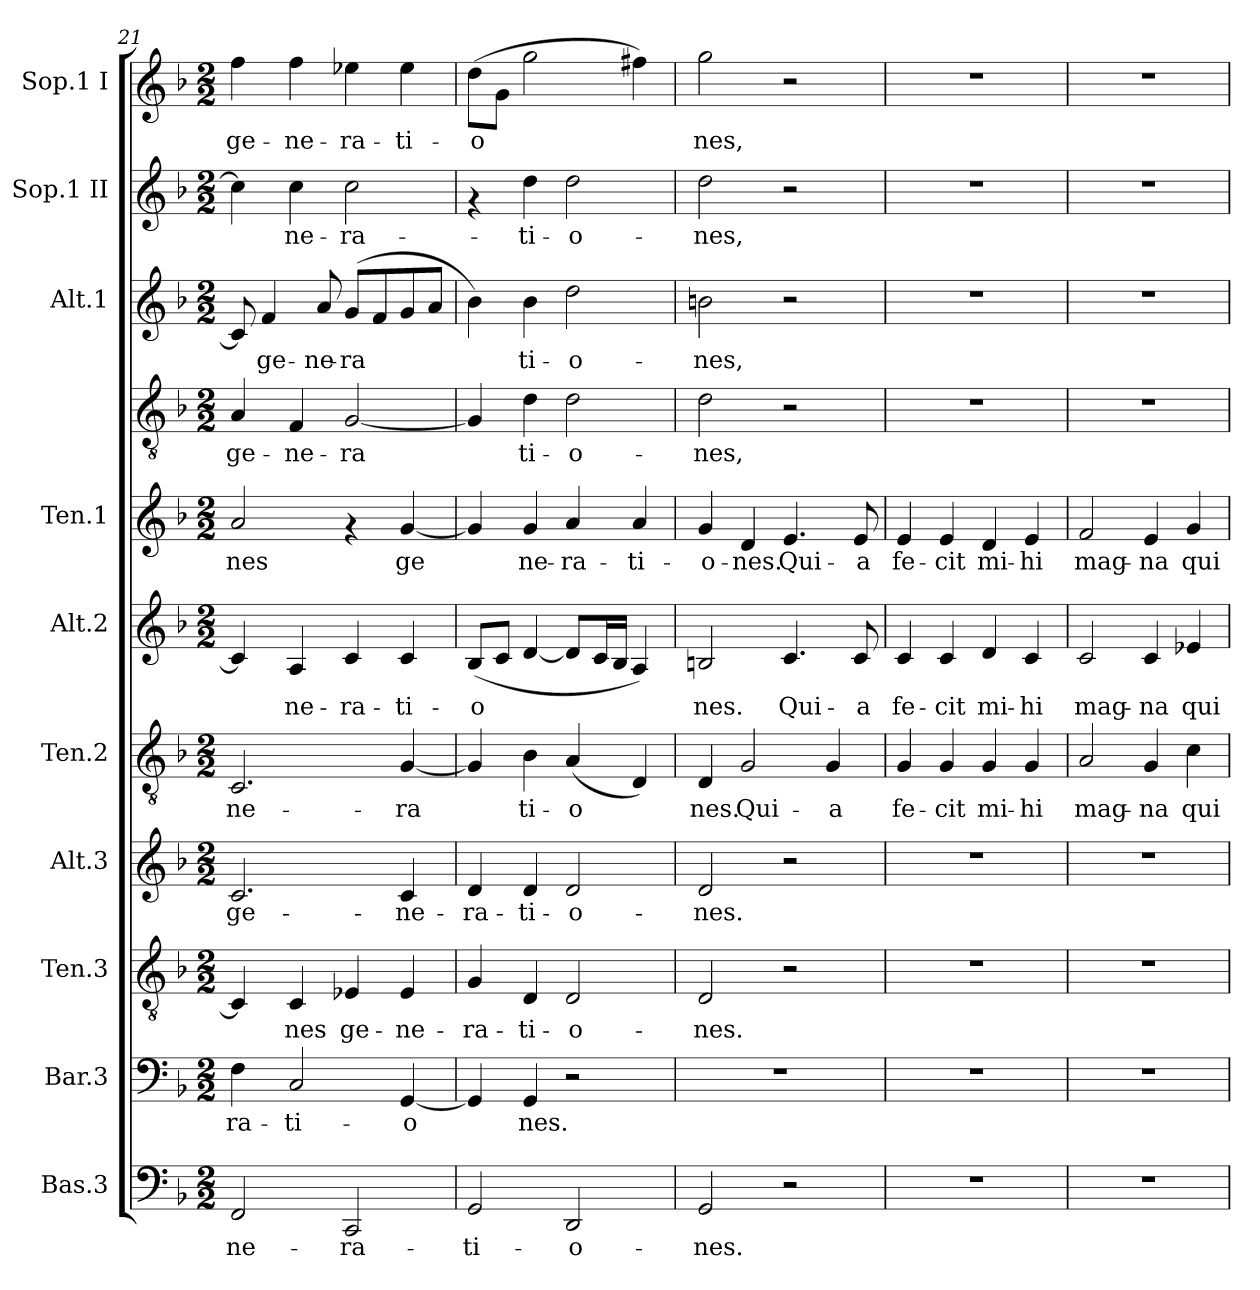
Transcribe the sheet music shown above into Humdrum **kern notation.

**kern	**text	**kern	**text	**kern	**text	**kern	**text	**kern	**text	**kern	**text	**kern	**text	**kern	**text	**kern	**text	**kern	**text	**kern	**text
*part10	*part10	*part9	*part9	*part8	*part8	*part7	*part7	*part6	*part6	*part5	*part5	*part4	*part4	*part4	*part4	*part3	*part3	*part2	*part2	*part1	*part1
*staff11	*staff11	*staff10	*staff10	*staff9	*staff9	*staff8	*staff8	*staff7	*staff7	*staff6	*staff6	*staff5	*staff5	*staff4	*staff4	*staff3	*staff3	*staff2	*staff2	*staff1	*staff1
*I"Bas.3	*	*I"Bar.3	*	*I"Ten.3	*	*I"Alt.3	*	*I"Ten.2	*	*I"Alt.2	*	*I"Ten.1	*	*	*	*I"Alt.1	*	*I"Sop.1 II	*	*I"Sop.1 I	*
!!LO:PB:g=z
*clefF4	*	*clefF4	*	*clefGv2	*	*clefG2	*	*clefGv2	*	*clefG2	*	*clefG2	*	*clefGv2	*	*clefG2	*	*clefG2	*	*clefG2	*
*k[b-]	*	*k[b-]	*	*k[b-]	*	*k[b-]	*	*k[b-]	*	*k[b-]	*	*k[b-]	*	*k[b-]	*	*k[b-]	*	*k[b-]	*	*k[b-]	*
*F:	*	*F:	*	*F:	*	*F:	*	*F:	*	*F:	*	*F:	*	*F:	*	*F:	*	*F:	*	*F:	*
*M2/2	*	*M2/2	*	*M2/2	*	*M2/2	*	*M2/2	*	*M2/2	*	*M2/2	*	*M2/2	*	*M2/2	*	*M2/2	*	*M2/2	*
=21	=21	=21	=21	=21	=21	=21	=21	=21	=21	=21	=21	=21	=21	=21	=21	=21	=21	=21	=21	=21	=21
!	!LO:LY:b:cj	!	!LO:LY:b:cj	!	!LO:LY:b:cj	!	!LO:LY:b:cj	!	!LO:LY:b:cj	!	!LO:LY:b:cj	!	!LO:LY:b:cj	!	!LO:LY:b:cj	!	!LO:LY:b:cj	!	!LO:LY:b:cj	!	!LO:LY:b:cj
2FF/	-ne-	4F\	-ra-	4C/]	-	2.c/	ge-	2.C/	-ne-	4c/]	-	2a/	-nes	4A/	ge-	8c/]	.	4cc\]	-	4ff\	ge-
!	!	!	!	!	!	!	!	!	!	!	!	!	!	!	!	!	!LO:LY:b:cj	!	!	!	!
.	.	.	.	.	.	.	.	.	.	.	.	.	.	.	.	4f/	ge-	.	.	.	.
!	!	!	!LO:LY:b:cj	!	!LO:LY:b:cj	!	!	!	!	!	!LO:LY:b:cj	!	!	!	!LO:LY:b:cj	!	!	!	!LO:LY:b:cj	!	!LO:LY:b:cj
.	.	2C/	-ti-	4C/	nes	.	.	.	.	4A/	ne-	.	.	4F/	-ne-	.	.	4cc\	ne-	4ff\	-ne-
!	!	!	!	!	!	!	!	!	!	!	!	!	!	!	!	!	!LO:LY:b:cj	!	!	!	!
.	.	.	.	.	.	.	.	.	.	.	.	.	.	.	.	8a/	-ne-	.	.	.	.
!	!LO:LY:b:cj	!	!	!	!LO:LY:b:cj	!	!	!	!	!	!LO:LY:b:cj	!	!	!	!LO:LY:b:cj	!	!LO:LY:b:cj	!	!LO:LY:b:cj	!	!LO:LY:b:cj
2CC/	-ra-	.	.	4E-X/	ge-	.	.	.	.	4c/	-ra-	4rf	.	[<2G/	-ra-	(>8g/L	-ra-	2cc\	-ra-	4ee-X\	-ra-
!	!	!	!	!	!	!	!	!	!	!	!	!	!	!	!	!	!LO:LY:b:cj	!	!	!	!
.	.	.	.	.	.	.	.	.	.	.	.	.	.	.	.	8f/	--	.	.	.	.
!	!	!	!LO:LY:b:cj	!	!LO:LY:b:cj	!	!LO:LY:b:cj	!	!LO:LY:b:cj	!	!LO:LY:b:cj	!	!LO:LY:b:cj	!	!	!	!LO:LY:b:cj	!	!	!	!LO:LY:b:cj
.	.	[<4GG/	-o-	4E-/	-ne-	4c/	-ne-	[<4G/	-ra-	4c/	-ti-	[<4g/	ge-	.	.	8g/	--	.	.	4ee-\	-ti-
!	!	!	!	!	!	!	!	!	!	!	!	!	!	!	!	!	!LO:LY:b:cj	!	!	!	!
.	.	.	.	.	.	.	.	.	.	.	.	.	.	.	.	8a/J	--	.	.	.	.
=22	=22	=22	=22	=22	=22	=22	=22	=22	=22	=22	=22	=22	=22	=22	=22	=22	=22	=22	=22	=22	=22
!	!LO:LY:b:cj	!	!LO:LY:b:cj	!	!LO:LY:b:cj	!	!LO:LY:b:cj	!	!LO:LY:b:cj	!	!LO:LY:b:cj	!	!LO:LY:b:cj	!	!LO:LY:b:cj	!	!LO:LY:b:cj	!	!	!	!LO:LY:b:cj
2GG/	-ti-	4GG/]	-	4G/	-ra-	4d/	-ra-	4G/]	-	(>8B-/L	-o-	4g/]	-	4G/]	-	4b-\)	-	4rf	.	(>8dd\L	-o-
!	!	!	!	!	!	!	!	!	!	!	!LO:LY:b:cj	!	!	!	!	!	!	!	!	!	!LO:LY:b:cj
.	.	.	.	.	.	.	.	.	.	8c/J	--	.	.	.	.	.	.	.	.	8g\J	--
!	!	!	!LO:LY:b:cj	!	!LO:LY:b:cj	!	!LO:LY:b:cj	!	!LO:LY:b:cj	!	!LO:LY:b:cj	!	!LO:LY:b:cj	!	!LO:LY:b:cj	!	!LO:LY:b:cj	!	!LO:LY:b:cj	!	!LO:LY:b:cj
.	.	4GG/	nes.	4D/	-ti-	4d/	-ti-	4B-\	ti-	[<4d/	--	4g/	ne-	4d\	ti-	4b-\	ti-	4dd\	-ti-	2gg\	--
!	!LO:LY:b:cj	!	!	!	!LO:LY:b:cj	!	!LO:LY:b:cj	!	!LO:LY:b:cj	!	!LO:LY:b:cj	!	!LO:LY:b:cj	!	!LO:LY:b:cj	!	!LO:LY:b:cj	!	!LO:LY:b:cj	!	!
2DD/	-o-	2r	.	2D/	-o-	2d/	-o-	(>4A/	-o-	8d/L]	--	4a/	-ra-	2d\	-o-	2dd\	-o-	2dd\	-o-	.	.
!	!	!	!	!	!	!	!	!	!	!	!LO:LY:b:cj	!	!	!	!	!	!	!	!	!	!
.	.	.	.	.	.	.	.	.	.	16c/	--	.	.	.	.	.	.	.	.	.	.
!	!	!	!	!	!	!	!	!	!	!	!LO:LY:b:cj	!	!	!	!	!	!	!	!	!	!
.	.	.	.	.	.	.	.	.	.	16B-/J	--	.	.	.	.	.	.	.	.	.	.
!	!	!	!	!	!	!	!	!	!LO:LY:b:cj	!	!LO:LY:b:cj	!	!LO:LY:b:cj	!	!	!	!	!	!	!	!LO:LY:b:cj
.	.	.	.	.	.	.	.	4D/)	--	4A/)	--	4a/	-ti-	.	.	.	.	.	.	4ff#X\)	--
=23	=23	=23	=23	=23	=23	=23	=23	=23	=23	=23	=23	=23	=23	=23	=23	=23	=23	=23	=23	=23	=23
!	!LO:LY:b:cj	!	!	!	!LO:LY:b:cj	!	!LO:LY:b:cj	!	!LO:LY:b:cj	!	!LO:LY:b:cj	!	!LO:LY:b:cj	!	!LO:LY:b:cj	!	!LO:LY:b:cj	!	!LO:LY:b:cj	!	!LO:LY:b:cj
2GG/	-nes.	1r	.	2D/	-nes.	2d/	-nes.	4D/	-nes.	2Bn/	-nes.	4g/	o-	2d\	-nes,	2bn\	-nes,	2dd\	-nes,	2gg\	-nes,
!	!	!	!	!	!	!	!	!	!LO:LY:b:cj	!	!	!	!LO:LY:b:cj	!	!	!	!	!	!	!	!
.	.	.	.	.	.	.	.	2G/	Qui-	.	.	4d/	-nes.	.	.	.	.	.	.	.	.
!	!	!	!	!	!	!	!	!	!	!	!LO:LY:b:cj	!	!LO:LY:b:cj	!	!	!	!	!	!	!	!
2r	.	.	.	2r	.	2r	.	.	.	4.c/	Qui-	4.e/	Qui-	2r	.	2r	.	2r	.	2r	.
!	!	!	!	!	!	!	!	!	!LO:LY:b:cj	!	!	!	!	!	!	!	!	!	!	!	!
.	.	.	.	.	.	.	.	4G/	-a	.	.	.	.	.	.	.	.	.	.	.	.
!	!	!	!	!	!	!	!	!	!	!	!LO:LY:b:cj	!	!LO:LY:b:cj	!	!	!	!	!	!	!	!
.	.	.	.	.	.	.	.	.	.	8c/	-a	8e/	-a	.	.	.	.	.	.	.	.
=24	=24	=24	=24	=24	=24	=24	=24	=24	=24	=24	=24	=24	=24	=24	=24	=24	=24	=24	=24	=24	=24
!	!	!	!	!	!	!	!	!	!LO:LY:b:cj	!	!LO:LY:b:cj	!	!LO:LY:b:cj	!	!	!	!	!	!	!	!
1r	.	1r	.	1r	.	1r	.	4G/	fe-	4c/	fe-	4e/	fe-	1r	.	1r	.	1r	.	1r	.
!	!	!	!	!	!	!	!	!	!LO:LY:b:cj	!	!LO:LY:b:cj	!	!LO:LY:b:cj	!	!	!	!	!	!	!	!
.	.	.	.	.	.	.	.	4G/	-cit	4c/	-cit	4e/	-cit	.	.	.	.	.	.	.	.
!	!	!	!	!	!	!	!	!	!LO:LY:b:cj	!	!LO:LY:b:cj	!	!LO:LY:b:cj	!	!	!	!	!	!	!	!
.	.	.	.	.	.	.	.	4G/	mi-	4d/	mi-	4d/	mi-	.	.	.	.	.	.	.	.
!	!	!	!	!	!	!	!	!	!LO:LY:b:cj	!	!LO:LY:b:cj	!	!LO:LY:b:cj	!	!	!	!	!	!	!	!
.	.	.	.	.	.	.	.	4G/	-hi	4c/	-hi	4e/	-hi	.	.	.	.	.	.	.	.
=25	=25	=25	=25	=25	=25	=25	=25	=25	=25	=25	=25	=25	=25	=25	=25	=25	=25	=25	=25	=25	=25
!	!	!	!	!	!	!	!	!	!LO:LY:b:cj	!	!LO:LY:b:cj	!	!LO:LY:b:cj	!	!	!	!	!	!	!	!
1r	.	1r	.	1r	.	1r	.	2A/	mag-	2c/	mag-	2f/	mag-	1r	.	1r	.	1r	.	1r	.
!	!	!	!	!	!	!	!	!	!LO:LY:b:cj	!	!LO:LY:b:cj	!	!LO:LY:b:cj	!	!	!	!	!	!	!	!
.	.	.	.	.	.	.	.	4G/	-na	4c/	-na	4e/	-na	.	.	.	.	.	.	.	.
!	!	!	!	!	!	!	!	!	!LO:LY:b:cj	!	!LO:LY:b:cj	!	!LO:LY:b:cj	!	!	!	!	!	!	!	!
.	.	.	.	.	.	.	.	4c\	qui	4e-X/	qui	4g/	qui	.	.	.	.	.	.	.	.
=	=	=	=	=	=	=	=	=	=	=	=	=	=	=	=	=	=	=	=	=	=
*-	*-	*-	*-	*-	*-	*-	*-	*-	*-	*-	*-	*-	*-	*-	*-	*-	*-	*-	*-	*-	*-
